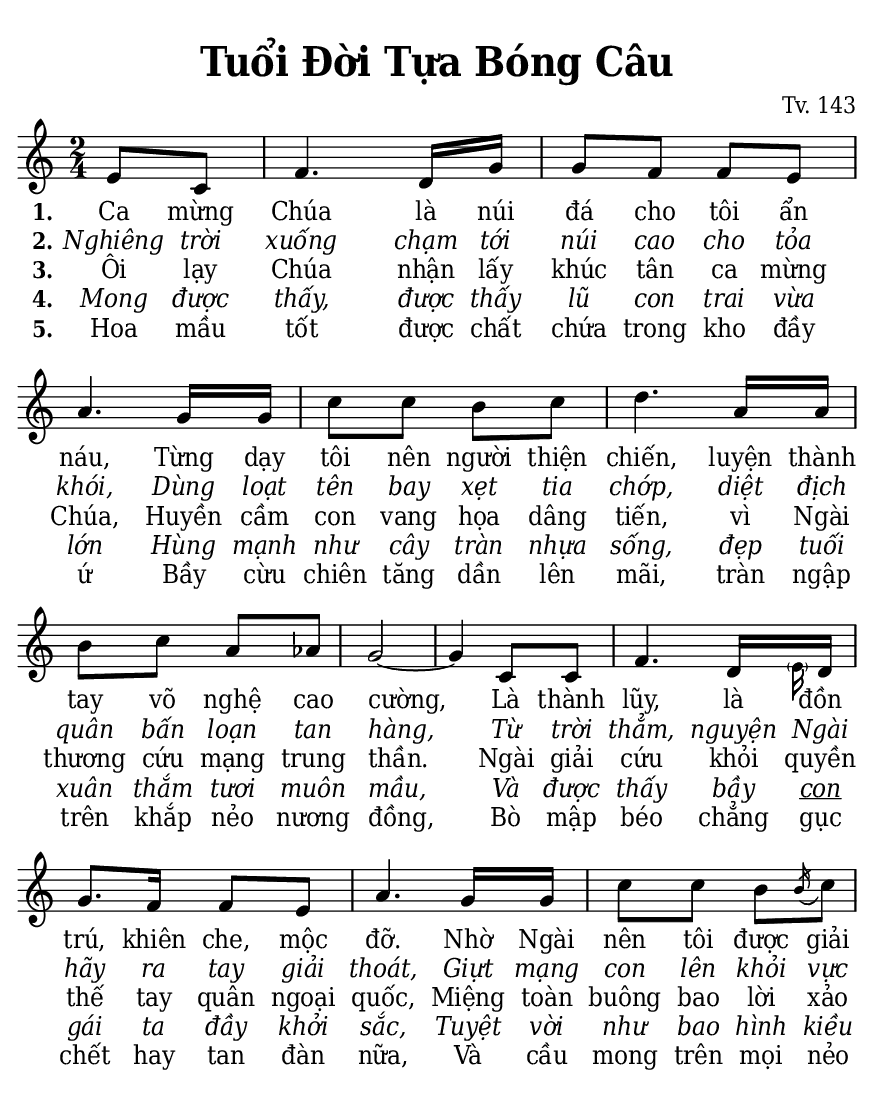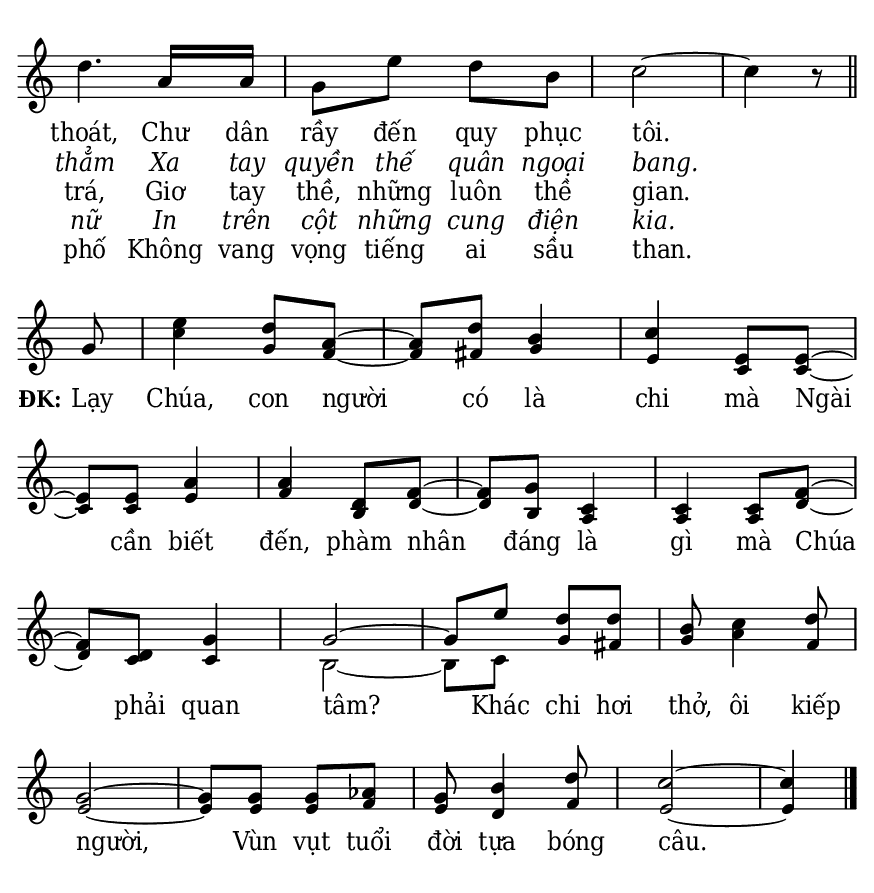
% Cài đặt chung\
\version "2.22.1"
\include "english.ly"

\header {
  title = \markup { \fontsize #1 "Tuổi Đời Tựa Bóng Câu" }
  composer = "Tv. 143"
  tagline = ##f
}

% Nhạc phiên khúc
nhacPhienKhucSop = \relative c' {
  \partial 4 e8 c |
  f4. d16 g |
  g8 f f e |
  a4. g16 g |
  c8 c b c |
  d4. a16 a |
  b8 c a af |
  g2 ~ |
  g4 c,8 c |
  f4. d16
  <<
    { 
      \voiceOne
      d
    }
    \new Voice = "splitpart" {
      \voiceTwo
      \once \override NoteColumn.force-hshift = #-2
      \tweak font-size #-2
      \parenthesize
      e
    }
  >>
  \oneVoice
  g8. f16 f8 e |
  a4. g16 g |
  c8 c b \slashedGrace { b16 ( } c8) |
  d4. a16 a |
  g8 e' d b |
  c2 ~ |
  c4 r8 \bar "||" \break
  
  g |
  e'4 d8 a ~ |
  a d b4 |
  c e,8 e ~ |
  e e a4 |
  a d,8 f ~ |
  f g c,4 |
  c c8 f ~ |
  f d g4 |
  g2 ~ |
  g8 [e'] d d |
  b c4 d8 |
  g,2 ~ |
  g8 g g af |
  g b4 d8 |
  c2 ~ |
  c4 \bar "|."
}

nhacPhienKhucAlto = \relative c'' {
  r4 |
  R2*15
  r4.
  g8 |
  c4 g8 f ~ |
  f fs g4 |
  e c8 c ~ |
  c c e4 |
  f b,8 d ~ |
  d b a4 |
  a a8 d ~ |
  d c c4 |
  b2 ~ |
  b8 c g' fs |
  g a4 f8 |
  e2 ~ |
  e8 e e f |
  e d4 f8 |
  e2 ~ |
  e4
}

% Lời phiên khúc
loiPhienKhucSop = \lyrics {
  <<
    {
      \set stanza = "1."
      Ca mừng Chúa là núi đá cho tôi ẩn náu,
      Từng dạy tôi nên người thiện chiến,
      luyện thành tay võ nghệ cao cường,
      Là thành lũy, là đồn trú, khiên che, mộc đỡ.
      Nhờ Ngài nên tôi được giải thoát,
      Chư dân rầy đến quy phục tôi.
    }
    \new Lyrics {
	    \set associatedVoice = "beSop"
	    \set stanza = "2."
      \override Lyrics.LyricText.font-shape = #'italic
	    Nghiêng trời xuống chạm tới núi cao cho tỏa khói,
	    Dùng loạt tên bay xẹt tia chớp,
	    diệt địch quân bấn loạn tan hàng,
	    Từ trời thẳm, nguyện Ngài hãy ra tay giải thoát,
	    Giựt mạng con lên khỏi vực thẳm
	    Xa tay quyền thế quân ngoại bang.
    }
    \new Lyrics {
	    \set associatedVoice = "beSop"
	    \set stanza = "3."
	    Ôi lạy Chúa nhận lấy khúc tân ca mừng Chúa,
	    Huyền cầm con vang họa dâng tiến,
	    vì Ngài thương cứu mạng trung thần.
	    Ngài giải cứu khỏi quyền thế tay quân ngoại quốc,
	    Miệng toàn buông bao lời xảo trá,
	    Giơ tay thề, những luôn thề gian.
    }
    \new Lyrics {
	    \set associatedVoice = "beSop"
	    \set stanza = "4."
      \override Lyrics.LyricText.font-shape = #'italic
	    Mong được thấy, được thấy lũ con trai vừa lớn
	    Hùng mạnh như cây tràn nhựa sống,
	    đẹp tuối xuân thắm tươi muôn mầu,
	    Và được thấy bầy
	    \markup { \italic \underline "con" }
	    gái ta đầy khởi sắc,
	    Tuyệt vời như bao hình kiều nữ
	    In trên cột những cung điện kia.
    }
    \new Lyrics {
	    \set associatedVoice = "beSop"
	    \set stanza = "5."
	    Hoa mầu tốt được chất chứa trong kho đầy ứ
	    Bầy cừu chiên tăng dần lên mãi,
	    tràn ngập trên khắp nẻo nương đồng,
	    Bò mập béo chẳng gục chết hay tan đàn nữa,
	    Và cầu mong trên mọi nẻo phố
	    Không vang vọng tiếng ai sầu than.
    }
  >>
  \set stanza = "ĐK:"
  Lạy Chúa, con người có là chi mà Ngài cần biết đến,
  phàm nhân đáng là gì mà Chúa phải quan tâm?
  Khác chi hơi thở, ôi kiếp người,
  Vùn vụt tuổi đời tựa bóng câu.
}

% Dàn trang
\paper {
  #(set-paper-size "a5")
  top-margin = 10\mm
  bottom-margin = 3\mm
  left-margin = 3\mm
  right-margin = 3\mm
  indent = #0
  #(define fonts
	 (make-pango-font-tree "Deja Vu Serif Condensed"
	 		       "Deja Vu Serif Condensed"
			       "Deja Vu Serif Condensed"
			       (/ 20 20)))
  print-page-number = ##f
  system-system-spacing = #'((basic-distance . 0.1) (padding . 3))
  ragged-bottom = ##t
}

TongNhip = {
  \key c \major \time 2/4
  \set Timing.beamExceptions = #'()
  \set Timing.baseMoment = #(ly:make-moment 1/4)
}

% Đổi kích thước nốt cho bè phụ
notBePhu =
#(define-music-function (font-size music) (number? ly:music?)
   (for-some-music
     (lambda (m)
       (if (music-is-of-type? m 'rhythmic-event)
           (begin
             (set! (ly:music-property m 'tweaks)
                   (cons `(font-size . ,font-size)
                         (ly:music-property m 'tweaks)))
             #t)
           #f))
     music)
   music)

\score {
  \new ChoirStaff <<
    \new Staff \with {
        \consists "Merge_rests_engraver"
        printPartCombineTexts = ##f
      }
      <<
      \new Voice \TongNhip \partCombine 
        \nhacPhienKhucSop
        \notBePhu -1 { \nhacPhienKhucAlto }
      \new NullVoice = beSop \nhacPhienKhucSop
      \new Lyrics \lyricsto beSop \loiPhienKhucSop
      >>
  >>
  \layout {
    \override Lyrics.LyricSpace.minimum-distance = #1.5
    \override Score.BarNumber.break-visibility = ##(#f #f #f)
    \override Score.SpacingSpanner.uniform-stretching = ##t
  } 
}
